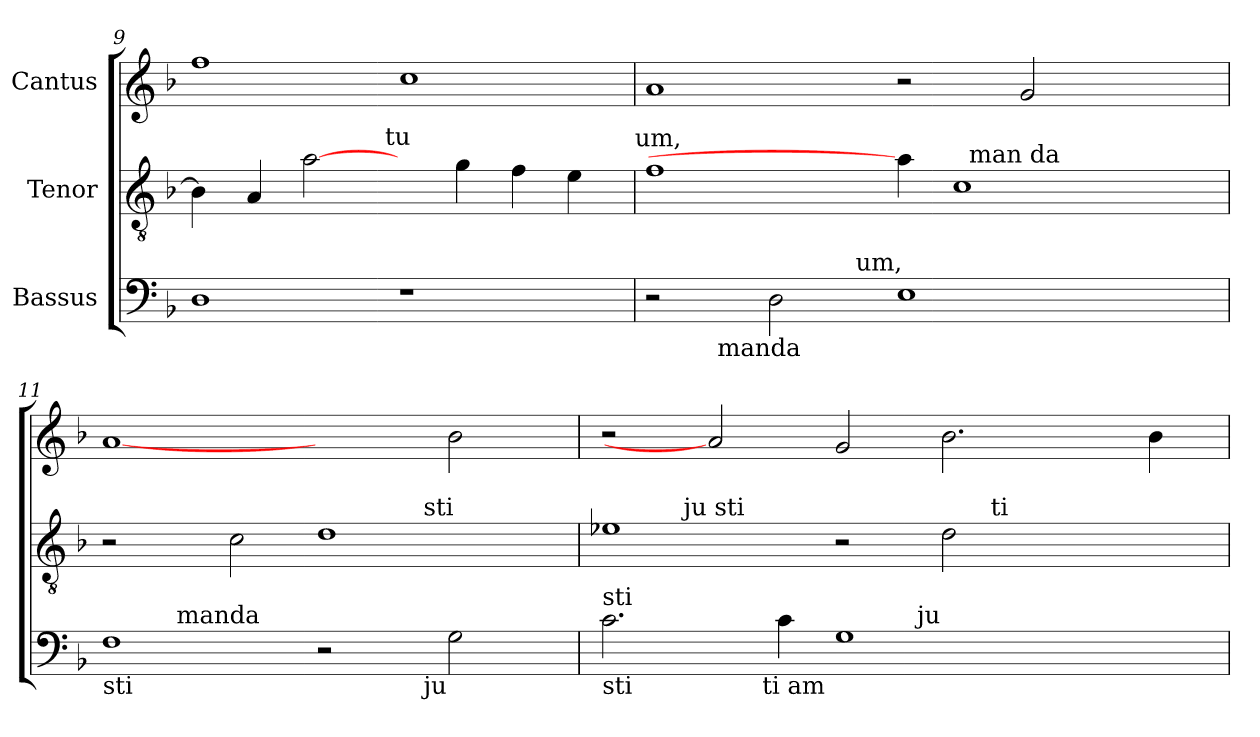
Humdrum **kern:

**kern	**kern	**kern
*part3	*part2	*part1
*staff3	*staff2	*staff1
*I"Bassus	*I"Tenor	*I"Cantus
*clefF4	*clefGv2	*clefG2
*ITrd7c12	*	*
*k[b-]	*k[b-]	*k[b-]
*F:	*F:	*F:
=9	=9	=9
*	*^	*
1DD	4B-\]	2ryy	1ff
.	4A/	.	.
.	[2a\	4...ryy	.
!	!	!LO:TX:a:t=tu	!
.	.	1ryy	.
1r	4ryy	.	1cc
.	4g\	.	.
.	4f\	.	.
.	4e\	.	.
.	.	32ryy	.
!	!LO:TX:a:t=um,	!	!
=10	=10	=10	=10
*^	*	*	*
*	*^	*	*	*
2r	4ryy	2ryy	1f	1ryy	1a
.	32ryy	.	.	.	.
!	!LO:TX:b:t=manda	!	!	!	!
.	1ryy	.	.	.	.
2DD\	.	4ryy	.	.	.
.	.	16.ryy	.	.	.
!	!	!LO:TX:a:t=um,	!	!	!
.	.	1ryy	.	.	.
1EE	.	.	4a\]	4ryy	2r
.	.	.	1c	32ryy	.
!	!	!	!	!LO:TX:a:t=man da	!
.	2ryy	.	.	2ryy	.
.	.	.	.	.	2g/
.	4...ryy	.	.	4...ryy	.
.	.	4ryy	.	.	.
4ryy	.	.	.	.	4ryy
.	.	8ryy	.	.	.
.	.	32ryy	.	.	.
=11	=11	=11	=11	=11	=11
!LO:TX:b:t=sti	!	!	!	!	!
1FF	4ryy	1ryy	2r	1ryy	[1a
.	32ryy	.	.	.	.
!	!LO:TX:a:t=manda	!	!	!	!
.	1ryy	.	.	.	.
.	.	.	2c\	.	.
2r	.	4..ryy	1d	4..ryy	2ryy
.	2ryy	.	.	.	.
!	!	!	!	!LO:TX:a:t=sti	!
!	!	!LO:TX:b:t=ju	!	!	!
.	.	2ryy	.	2ryy	.
2GG\	.	.	.	.	2b-\
.	8..ryy	.	.	.	.
.	.	16ryy	.	16ryy	.
=12	=12	=12	=12	=12	=12
!LO:TX:b:t=sti	!	!	!	!	!
!LO:TX:a:t=sti	!	!	!	!	!
*	*	*	*	*^	*
2.C\	2ryy	1ryy	1e-X	4..ryy	1ryy	2r
!	!	!	!	!LO:TX:a:t=ju sti	!	!
.	.	.	.	1ryy	.	.
.	8..ryy	.	.	.	.	2a]
!	!LO:TX:b:t=ti am	!	!	!	!	!
.	1ryy	.	.	.	.	.
4C\	.	.	.	.	.	.
1GG	.	4..ryy	2r	.	2ryy	2g/
!	!	!LO:TX:a:t=ju	!	!	!	!
.	.	1ryy	.	1ryy	.	.
.	.	.	2d\	.	8.ryy	2.b-\
!	!	!	!	!	!LO:TX:a:t=ti	!
.	.	.	.	.	2ryy	.
.	2ryy	.	.	.	.	.
2ryy	.	.	2ryy	.	.	.
.	.	.	.	.	4ryy	.
.	4ryy	.	.	.	.	.
.	.	.	.	.	.	4b-\
.	.	16ryy	.	16ryy	16ryy	.
.	32ryy	.	.	.	.	.
*v	*v	*v	*	*	*	*
*	*v	*v	*v	*
=	=	=
*-	*-	*-
